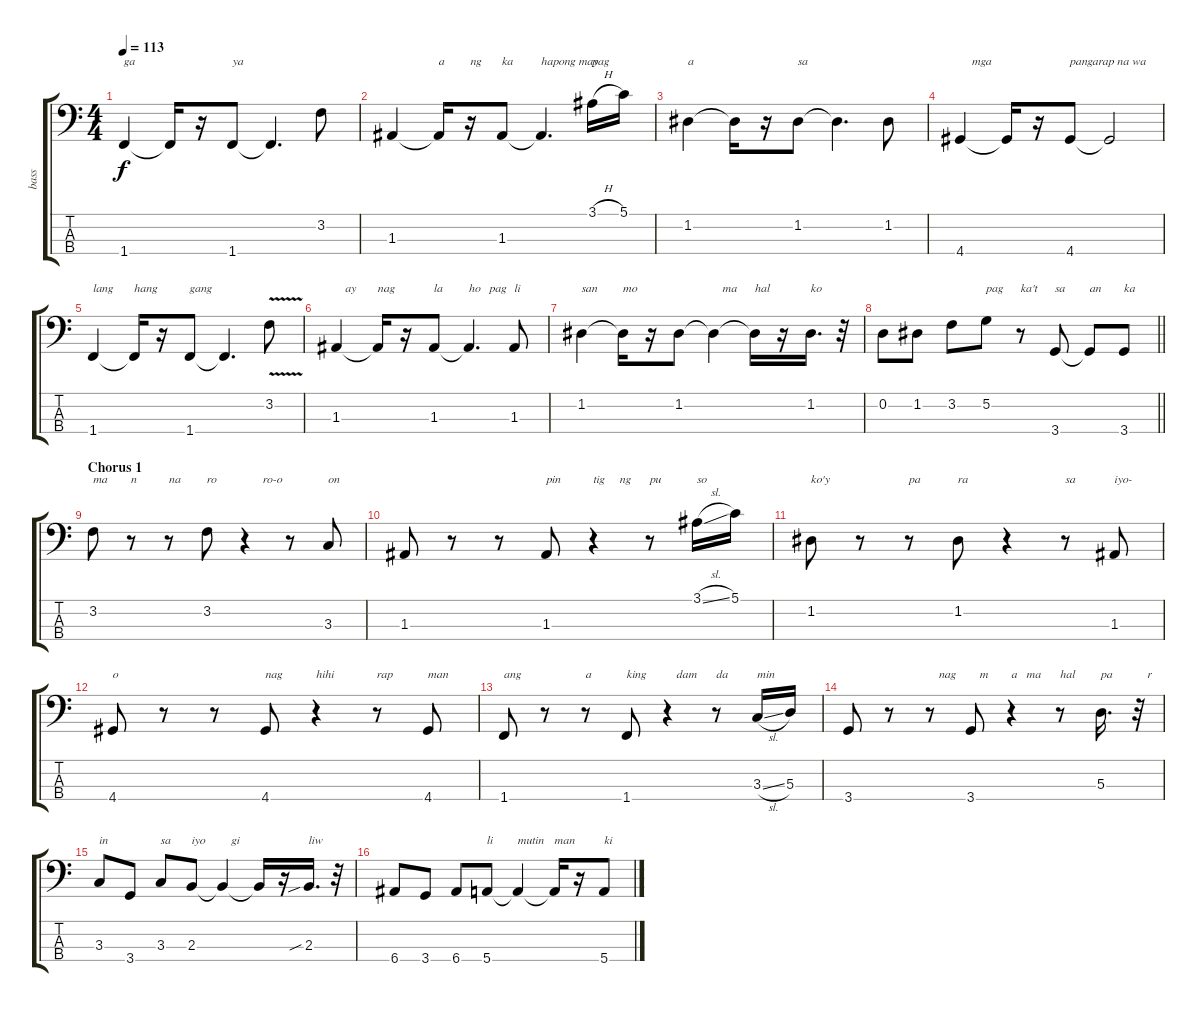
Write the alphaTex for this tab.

\track ("bass" "bass") {instrument electricbassfinger}
\staff {score tabs}
\tuning (G2 D2 A1 E1) {hide}
\ts (4 4)
\tempo 113
\clef f4
\ks c
1.4.4{txt "ga" dy f} 1.4{t}.16 r.16 1.4.8{txt "ya"} 1.4{t}.4{d} 3.2.8 |
1.3.4 1.3{t}.16{txt "a"} r.16{txt "ng"} 1.3.8{txt "ka"} 1.3{t}.4{d txt "hapong may"} 3.1{h}.16{txt "pag"} 5.1.16 |
1.2.4{txt "a"} 1.2{t}.16 r.16 1.2.8{txt "sa"} 1.2{t}.4{d} 1.2.8 |
4.4.4{txt "    mga"} 4.4{t}.16 r.16 4.4.8{txt "pangarap na wa"} 4.4{t}.2 |
1.4.4{txt "lang"} 1.4{t}.16{txt "hang"} r.16 1.4.8{txt "gang"} 1.4{t}.4{d} 3.2{v}.8 |
1.3.4{txt "   ay"} 1.3{t}.16{txt "nag"} r.16 1.3.8{txt "la"} 1.3{t}.4{d txt "ho   pag"} 1.3.8{txt "li"} |
1.2.4{txt "san"} 1.2{t}.16{txt "mo"} r.16 1.2.8 1.2{t}.4{txt "   ma"} 1.2{t}.16{txt "hal"} r.16 1.2.16{d txt "ko"} r.32 |
\barLineRight lightlight
0.2.8 1.2.8 3.2.8 5.2.8{txt "pag"} r.8{txt "ka't"} 3.4.8{txt "sa"} 3.4{t}.8{txt "an"} 3.4.8{txt "ka"} |
\section ("" "Chorus 1")
3.2.8{txt "ma"} r.8{txt "n"} r.8{txt "na"} 3.2.8{txt "ro"} r.4{txt "      ro-o"} r.8 3.3.8{txt "on"} |
1.3.8 r.8 r.8 1.3.8{txt "pin"} r.4{txt "tig     ng"} r.8{txt "pu"} 3.1{sl}.16{txt "so"} 5.1.16 |
1.2.8{txt "ko'y"} r.8 r.8{txt "pa"} 1.2.8{txt "ra"} r.4 r.8{txt "sa"} 1.3.8{txt "iyo-"} |
4.4.8{txt "o"} r.8 r.8 4.4.8{txt "nag"} r.4{txt "hihi"} r.8{txt "rap"} 4.4.8{txt "man"} |
1.4.8{txt "ang"} r.8 r.8{txt "a"} 1.4.8{txt "king"} r.4{txt "   dam"} r.8{txt "da"} 3.3{sl}.16{txt "min"} 5.3.16 |
3.4.8 r.8 r.8{txt "   nag"} 3.4.8{txt "   m"} r.4{txt "a   ma"} r.8{txt "hal"} 5.3.16{d txt "pa"} r.32{txt "   r"} |
3.3.8{txt "in"} 3.4.8 3.3.8{txt "sa"} 2.3.8{txt "iyo"} 2.3{t}.4{txt "   gi"} 2.3{t}.16 r.16 2.3{sib}.16{d txt "liw"} r.32 |
6.4.8 3.4.8 6.4.8 5.4.8{txt "li"} 5.4{t}.4{txt "mutin"} 5.4{t}.16{txt "man"} r.16 5.4.8{txt "ki"}
